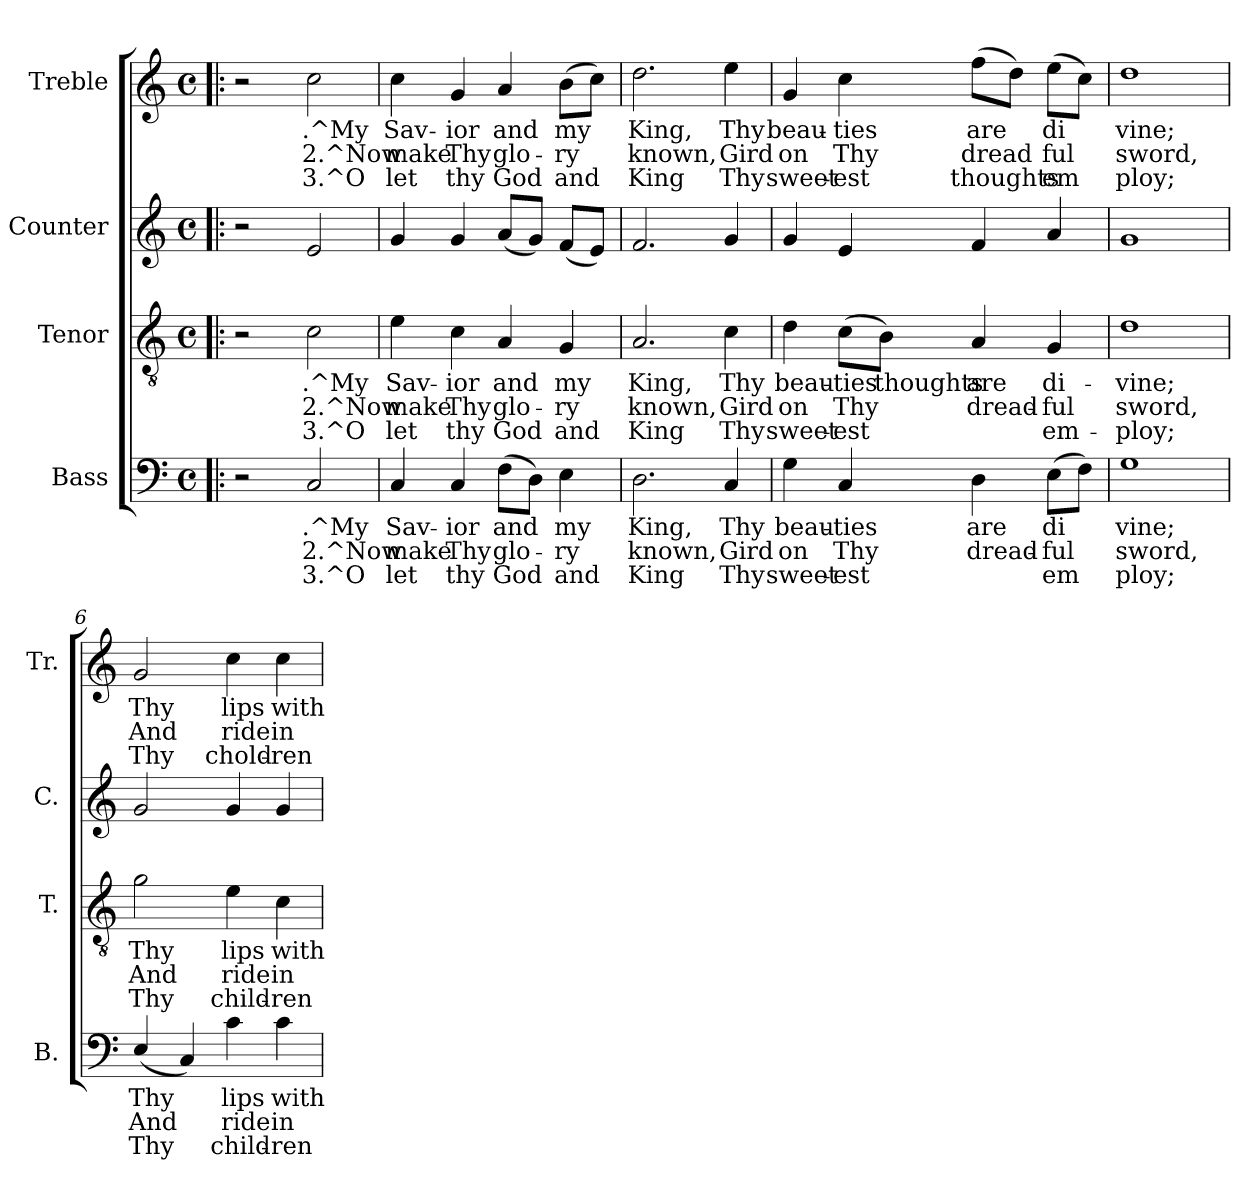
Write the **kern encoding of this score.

**kern	**text	**text	**text	**kern	**text	**text	**text	**kern	**kern	**text	**text	**text
*part4	*part4	*part4	*part4	*part3	*part3	*part3	*part3	*part2	*part1	*part1	*part1	*part1
*staff4	*staff4	*staff4	*staff4	*staff3	*staff3	*staff3	*staff3	*staff2	*staff1	*staff1	*staff1	*staff1
*I"Bass	*	*	*	*I"Tenor	*	*	*	*I"Counter	*I"Treble	*	*	*
*I'B.	*	*	*	*I'T.	*	*	*	*I'C.	*I'Tr.	*	*	*
!!LO:PB:g=z
*stria5	*	*	*	*stria5	*	*	*	*stria5	*stria5	*	*	*
*clefF4	*	*	*	*clefGv2	*	*	*	*clefG2	*clefG2	*	*	*
*k[]	*	*	*	*k[]	*	*	*	*k[]	*k[]	*	*	*
*C:	*	*	*	*C:	*	*	*	*C:	*C:	*	*	*
*M4/4	*	*	*	*M4/4	*	*	*	*M4/4	*M4/4	*	*	*
*met(c)	*	*	*	*met(c)	*	*	*	*met(c)	*met(c)	*	*	*
=1!|:	=1!|:	=1!|:	=1!|:	=1!|:	=1!|:	=1!|:	=1!|:	=1!|:	=1!|:	=1!|:	=1!|:	=1!|:
2r	.	.	.	2r	.	.	.	2r	2r	.	.	.
!	!LO:LY:a:rj	!LO:LY:a:rj	!LO:LY:a:rj	!	!LO:LY:b:rj	!LO:LY:b:rj	!LO:LY:b:rj	!	!	!LO:LY:b:rj	!LO:LY:b:rj	!LO:LY:b:rj
2C/	.^My	2.^Now	3.^O	2c<\	.^My	2.^Now	3.^O	2e/	2cc<\	.^My	2.^Now	3.^O
=2	=2	=2	=2	=2	=2	=2	=2	=2	=2	=2	=2	=2
!	!LO:LY:a:rj	!LO:LY:a:rj	!LO:LY:a:rj	!	!LO:LY:b:rj	!LO:LY:b:rj	!LO:LY:b:rj	!	!	!LO:LY:b:rj	!LO:LY:b:rj	!LO:LY:b:rj
4C/	Sav-	-make	let	4e\	Sav-	-make	let	4g/	4cc\	Sav-	-make	let
!	!LO:LY:a:rj	!LO:LY:a:rj	!LO:LY:a:rj	!	!LO:LY:b:rj	!LO:LY:b:rj	!LO:LY:b:rj	!	!	!LO:LY:b:rj	!LO:LY:b:rj	!LO:LY:b:rj
4C/	ior	Thy	thy	4c\	ior	Thy	thy	4g/	4g/	ior	Thy	thy
!	!LO:LY:a:rj	!LO:LY:a:rj	!LO:LY:a:rj	!	!LO:LY:b:rj	!LO:LY:b:rj	!LO:LY:b:rj	!	!	!LO:LY:b:rj	!LO:LY:b:rj	!LO:LY:b:rj
(>8F\L	and	glo-	-God	4A/	and	glo-	-God	(<8a/L	4a/	and	glo-	-God
!	!LO:LY:a:rj	!LO:LY:a:rj	!LO:LY:a:rj	!	!	!	!	!	!	!	!	!
8D\J)	.	.	.	.	.	.	.	8g/J)	.	.	.	.
!	!LO:LY:a:rj	!LO:LY:a:rj	!LO:LY:a:rj	!	!LO:LY:b:rj	!LO:LY:b:rj	!LO:LY:b:rj	!	!	!LO:LY:b:rj	!LO:LY:b:rj	!LO:LY:b:rj
4E\	my	ry	and	4G/	my	ry	and	(<8f/L	(>8b\L	my	ry	and
!	!	!	!	!	!	!	!	!	!	!LO:LY:b:rj	!LO:LY:b:rj	!LO:LY:b:rj
.	.	.	.	.	.	.	.	8e/J)	8cc\J)	.	.	.
=3	=3	=3	=3	=3	=3	=3	=3	=3	=3	=3	=3	=3
!	!LO:LY:a:rj	!LO:LY:a:rj	!LO:LY:a:rj	!	!LO:LY:b:rj	!LO:LY:b:rj	!LO:LY:b:rj	!	!	!LO:LY:b:rj	!LO:LY:b:rj	!LO:LY:b:rj
2.D\	King,	known,	King	2.A/	King,	known,	King	2.f/	2.dd\	King,	known,	King
!	!LO:LY:a:rj	!LO:LY:a:rj	!LO:LY:a:rj	!	!LO:LY:b:rj	!LO:LY:b:rj	!LO:LY:b:rj	!	!	!LO:LY:b:rj	!LO:LY:b:rj	!LO:LY:b:rj
4C/	Thy	Gird	Thy	4c\	Thy	Gird	Thy	4g/	4ee\	Thy	Gird	Thy
!!LO:LB:g=z
=4	=4	=4	=4	=4	=4	=4	=4	=4	=4	=4	=4	=4
!	!LO:LY:a:rj	!LO:LY:a:rj	!LO:LY:a:rj	!	!LO:LY:b:rj	!LO:LY:b:rj	!LO:LY:b:rj	!	!	!LO:LY:b:rj	!LO:LY:b:rj	!LO:LY:b:rj
4G\	beau-	-on	sweet-	4d\	beau-	-on	sweet-	4g/	4g/	beau-	-on	sweet-
!	!LO:LY:a:rj	!LO:LY:a:rj	!LO:LY:a:rj	!	!LO:LY:b:rj	!LO:LY:b:rj	!LO:LY:b:rj	!	!	!LO:LY:b:rj	!LO:LY:b:rj	!LO:LY:b:rj
4C/	-ties	Thy	est	(>8c\L	-ties	Thy	est	4e/	4cc\	-ties	Thy	est
!	!	!	!	!	!LO:LY:b:rj	!LO:LY:b:rj	!LO:LY:b:rj	!	!	!	!	!
.	.	.	.	8B\J)	thoughts	.	.	.	.	.	.	.
!	!LO:LY:a:rj	!LO:LY:a:rj	!LO:LY:a:rj	!	!LO:LY:b:rj	!LO:LY:b:rj	!LO:LY:b:rj	!	!	!LO:LY:b:rj	!LO:LY:b:rj	!LO:LY:b:rj
4D\	are	dread-	-	4A/	are	dread-	-	4f/	(>8ff\L	are	dread-	-thoughts
!	!	!	!	!	!	!	!	!	!	!LO:LY:b:rj	!LO:LY:b:rj	!LO:LY:b:rj
.	.	.	.	.	.	.	.	.	8dd\J)	.	-	-
!	!LO:LY:a:rj	!LO:LY:a:rj	!LO:LY:a:rj	!	!LO:LY:b:rj	!LO:LY:b:rj	!LO:LY:b:rj	!	!	!LO:LY:b:rj	!LO:LY:b:rj	!LO:LY:b:rj
(>8E\L	di-	-ful	em-	4G/	di-	-ful	em-	4a/	(>8ee\L	di-	-ful	em-
!	!LO:LY:a:rj	!LO:LY:a:rj	!LO:LY:a:rj	!	!	!	!	!	!	!LO:LY:b:rj	!LO:LY:b:rj	!LO:LY:b:rj
8F\J)	--	-	-	.	.	.	.	.	8cc\J)	--	-	-
=5	=5	=5	=5	=5	=5	=5	=5	=5	=5	=5	=5	=5
!	!LO:LY:a:rj	!LO:LY:a:rj	!LO:LY:a:rj	!	!LO:LY:b:rj	!LO:LY:b:rj	!LO:LY:b:rj	!	!	!LO:LY:b:rj	!LO:LY:b:rj	!LO:LY:b:rj
1G	-vine;	sword,	ploy;	1d	-vine;	sword,	ploy;	1g	1dd	-vine;	sword,	ploy;
=6	=6	=6	=6	=6	=6	=6	=6	=6	=6	=6	=6	=6
!	!LO:LY:a:rj	!LO:LY:a:rj	!LO:LY:a:rj	!	!LO:LY:b:rj	!LO:LY:b:rj	!LO:LY:b:rj	!	!	!LO:LY:b:rj	!LO:LY:b:rj	!LO:LY:b:rj
(<4E/	Thy	And	Thy	2g\	Thy	And	Thy	2g/	2g/	Thy	And	Thy
!	!LO:LY:a:rj	!LO:LY:a:rj	!LO:LY:a:rj	!	!	!	!	!	!	!	!	!
4C/)	.	.	.	.	.	.	.	.	.	.	.	.
!	!LO:LY:a:rj	!LO:LY:a:rj	!LO:LY:a:rj	!	!LO:LY:b:rj	!LO:LY:b:rj	!LO:LY:b:rj	!	!	!LO:LY:b:rj	!LO:LY:b:rj	!LO:LY:b:rj
4c\	lips	ride	child-	4e\	lips	ride	child-	4g/	4cc\	lips	ride	chold-
!	!LO:LY:a:rj	!LO:LY:a:rj	!LO:LY:a:rj	!	!LO:LY:b:rj	!LO:LY:b:rj	!LO:LY:b:rj	!	!	!LO:LY:b:rj	!LO:LY:b:rj	!LO:LY:b:rj
4c\	-with	in	ren	4c\	-with	in	ren	4g/	4cc\	-with	in	ren
=	=	=	=	=	=	=	=	=	=	=	=	=
*-	*-	*-	*-	*-	*-	*-	*-	*-	*-	*-	*-	*-
